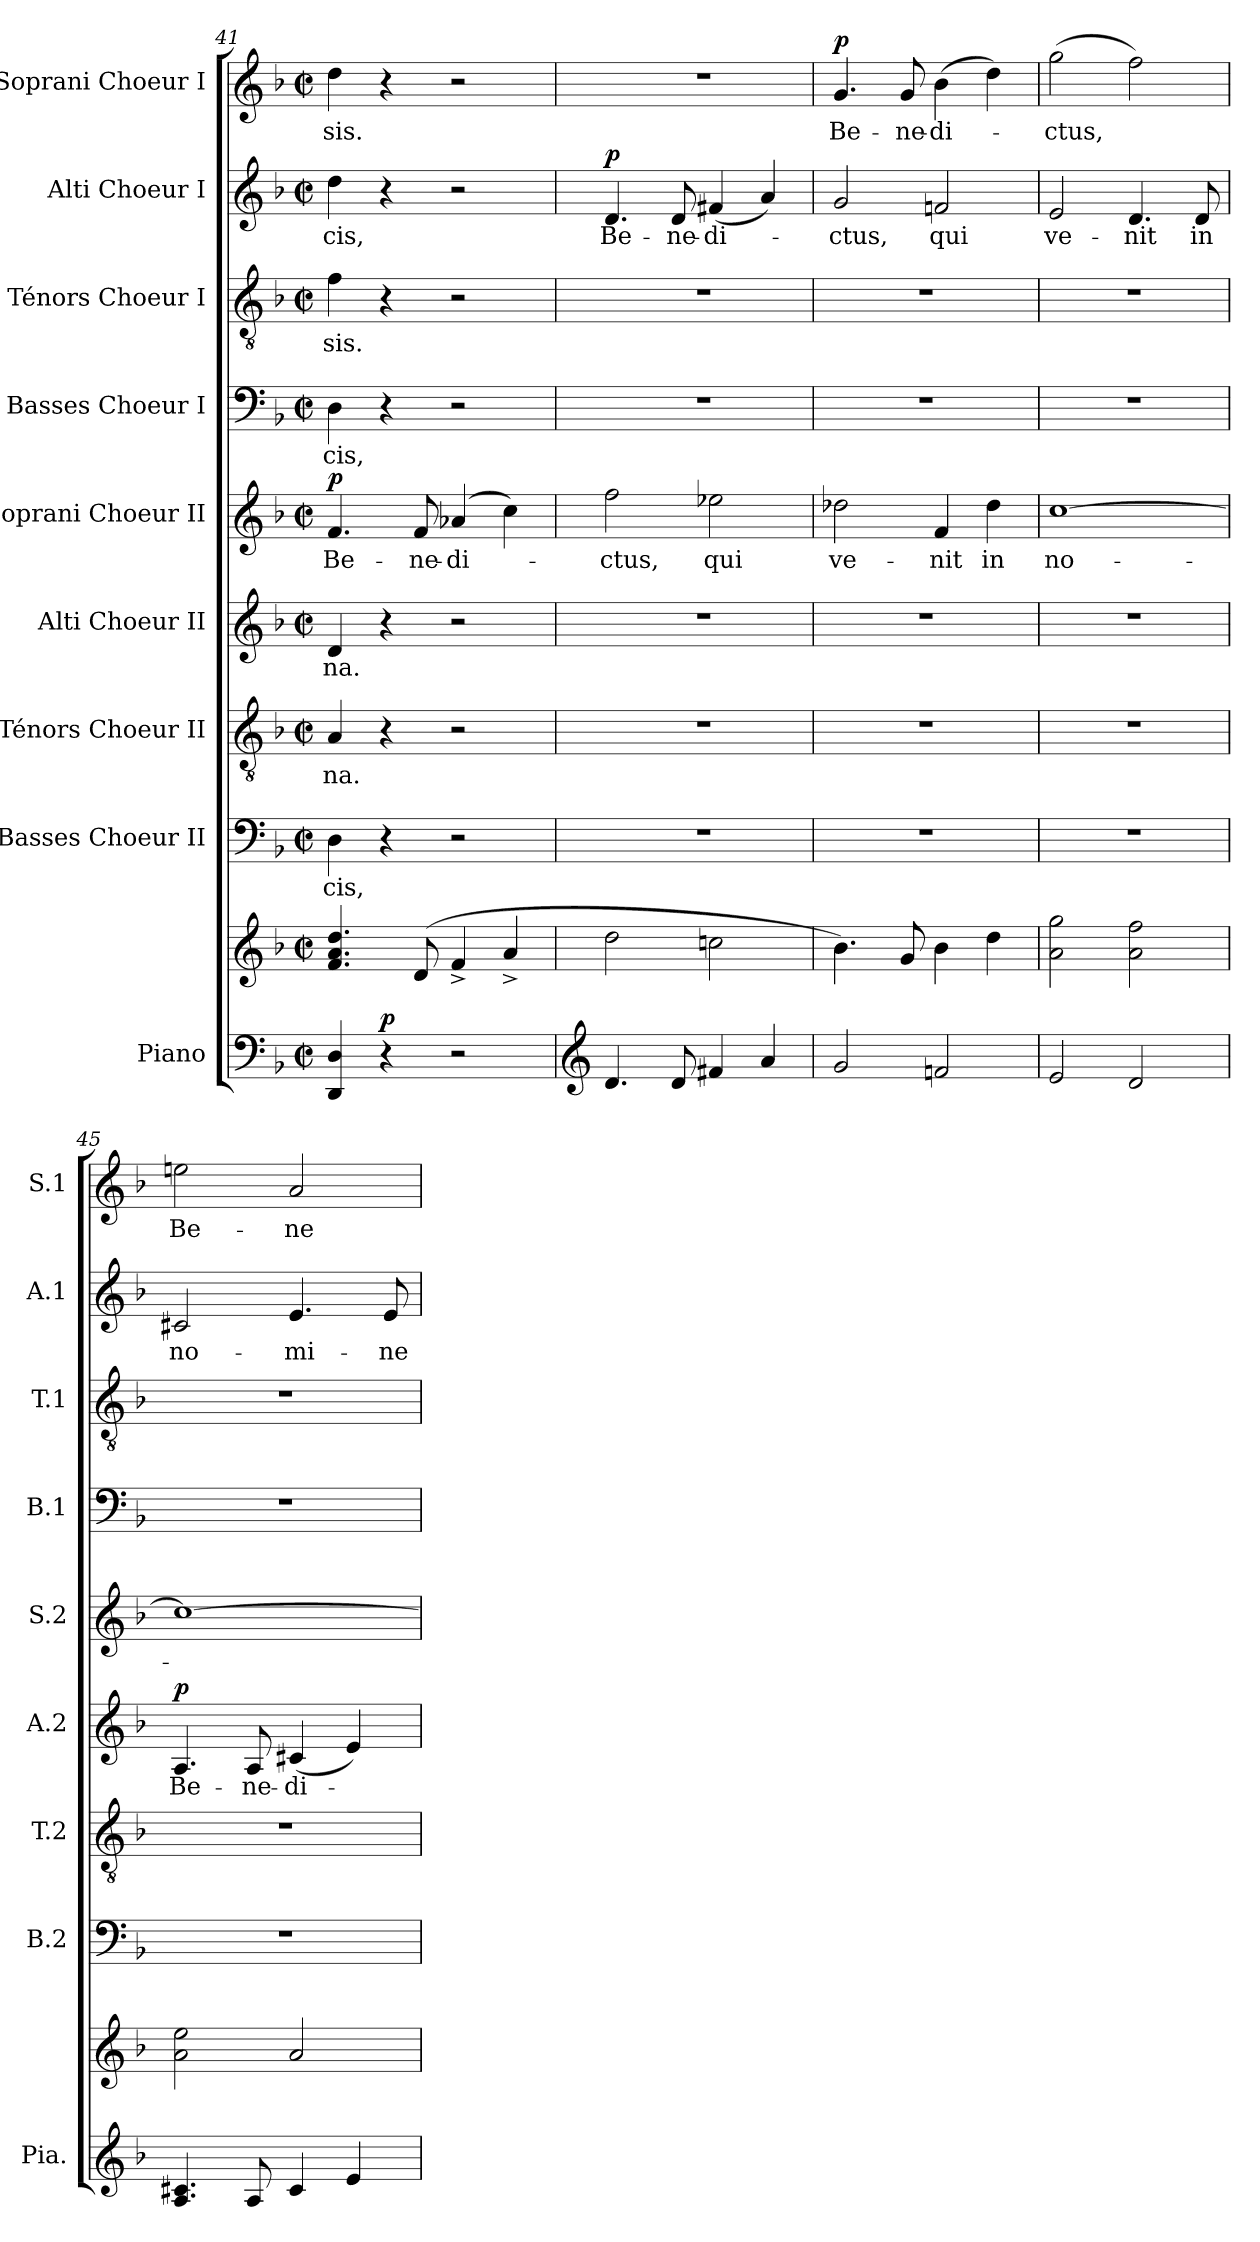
**kern	**kern	**dynam	**kern	**text	**kern	**text	**kern	**text	**dynam	**kern	**text	**dynam	**kern	**text	**kern	**text	**kern	**text	**dynam	**kern	**text	**dynam
*part9	*part9	*part9	*part8	*part8	*part7	*part7	*part6	*part6	*part6	*part5	*part5	*part5	*part4	*part4	*part3	*part3	*part2	*part2	*part2	*part1	*part1	*part1
*staff10	*staff9	*staff9/10	*staff8	*staff8	*staff7	*staff7	*staff6	*staff6	*staff6	*staff5	*staff5	*staff5	*staff4	*staff4	*staff3	*staff3	*staff2	*staff2	*staff2	*staff1	*staff1	*staff1
*I"Piano	*	*	*I"Basses Choeur II	*	*I"Ténors Choeur II	*	*I"Alti Choeur II	*	*	*I"Soprani Choeur II	*	*	*I"Basses Choeur I	*	*I"Ténors Choeur I	*	*I"Alti Choeur I	*	*	*I"Soprani Choeur I	*	*
*I'Pia.	*	*	*I'B.2	*	*I'T.2	*	*I'A.2	*	*	*I'S.2	*	*	*I'B.1	*	*I'T.1	*	*I'A.1	*	*	*I'S.1	*	*
*clefF4	*clefG2	*	*clefF4	*	*clefGv2	*	*clefG2	*	*	*clefG2	*	*	*clefF4	*	*clefGv2	*	*clefG2	*	*	*clefG2	*	*
*	*	*	*	*	*	*	*	*	*	*ITrd2c3	*	*	*	*	*	*	*	*	*	*	*	*
*k[b-]	*k[b-]	*	*k[b-]	*	*k[b-]	*	*k[b-]	*	*	*k[f#c#]	*	*	*k[b-]	*	*k[b-]	*	*k[b-]	*	*	*k[b-]	*	*
*M2/2	*M2/2	*	*M2/2	*	*M2/2	*	*M2/2	*	*	*M2/2	*	*	*M2/2	*	*M2/2	*	*M2/2	*	*	*M2/2	*	*
*met(c|)	*met(c|)	*	*met(c|)	*	*met(c|)	*	*met(c|)	*	*	*met(c|)	*	*	*met(c|)	*	*met(c|)	*	*met(c|)	*	*	*met(c|)	*	*
=41	=41	=41	=41	=41	=41	=41	=41	=41	=41	=41	=41	=41	=41	=41	=41	=41	=41	=41	=41	=41	=41	=41
!	!	!	!	!	!	!	!	!	!	!	!	!LO:DY:a	!	!	!	!	!	!	!	!	!	!
4DD/ 4D/	4.f/ 4.a/ 4.dd/	.	4D\	-cis,	4A/	-na.	4d/	-na.	.	4.di/	Be-	p	4D\	-cis,	4f\	-sis.	4dd\	-cis,	.	4ddi\	-sis.	.
!	!	!LO:DY:a=2	!	!	!	!	!	!	!	!	!	!	!	!	!	!	!	!	!	!	!	!
4r	.	p	4r	.	4r	.	4r	.	.	.	.	.	4r	.	4r	.	4r	.	.	4r	.	.
.	(8d/	.	.	.	.	.	.	.	.	8di/	-ne-	.	.	.	.	.	.	.	.	.	.	.
2r	4f^/	.	2r	.	2r	.	2r	.	.	(4fni/	-di-	.	2r	.	2r	.	2r	.	.	2r	.	.
.	4a^/	.	.	.	.	.	.	.	.	4ai\)	.	.	.	.	.	.	.	.	.	.	.	.
!!LO:PB:g=z
=42	=42	=42	=42	=42	=42	=42	=42	=42	=42	=42	=42	=42	=42	=42	=42	=42	=42	=42	=42	=42	=42	=42
*clefG2	*	*	*	*	*	*	*	*	*	*	*	*	*	*	*	*	*	*	*	*	*	*
!	!	!	!	!	!	!	!	!	!	!	!	!	!	!	!	!	!	!	!LO:DY:a	!	!	!
4.d/	2dd\	.	1r	.	1r	.	1r	.	.	2ddi\	-ctus,	.	1r	.	1r	.	4.d/	Be-	p	1r	.	.
8d/	.	.	.	.	.	.	.	.	.	.	.	.	.	.	.	.	8d/	-ne-	.	.	.	.
4f#X/	2ccn\	.	.	.	.	.	.	.	.	2ccni\	qui	.	.	.	.	.	(4f#X/	-di-	.	.	.	.
4a/	.	.	.	.	.	.	.	.	.	.	.	.	.	.	.	.	4a/)	.	.	.	.	.
=43	=43	=43	=43	=43	=43	=43	=43	=43	=43	=43	=43	=43	=43	=43	=43	=43	=43	=43	=43	=43	=43	=43
!	!	!	!	!	!	!	!	!	!	!	!	!	!	!	!	!	!	!	!	!	!	!LO:DY:a
2g/	4.b-\)	.	1r	.	1r	.	1r	.	.	2b-Xi\	ve-	.	1r	.	1r	.	2g/	-ctus,	.	4.gi/	Be-	p
.	8g/	.	.	.	.	.	.	.	.	.	.	.	.	.	.	.	.	.	.	8gi/	-ne-	.
2fn/	4b-\	.	.	.	.	.	.	.	.	4di/	-nit	.	.	.	.	.	2fn/	qui	.	(4b-i\	-di-	.
.	4dd\	.	.	.	.	.	.	.	.	4b-i\	in	.	.	.	.	.	.	.	.	4ddi\)	.	.
=44	=44	=44	=44	=44	=44	=44	=44	=44	=44	=44	=44	=44	=44	=44	=44	=44	=44	=44	=44	=44	=44	=44
2e/	2a\ 2gg\	.	1r	.	1r	.	1r	.	.	[1ai	no-	.	1r	.	1r	.	2e/	ve-	.	(2ggi\	-ctus,	.
2d/	2a\ 2ff\	.	.	.	.	.	.	.	.	.	.	.	.	.	.	.	4.d/	-nit	.	2ffi\)	.	.
.	.	.	.	.	.	.	.	.	.	.	.	.	.	.	.	.	8d/	in	.	.	.	.
=45	=45	=45	=45	=45	=45	=45	=45	=45	=45	=45	=45	=45	=45	=45	=45	=45	=45	=45	=45	=45	=45	=45
!	!	!	!	!	!	!	!	!	!LO:DY:a	!	!	!	!	!	!	!	!	!	!	!	!	!
4.A/ 4.c#X/	2a\ 2ee\	.	1r	.	1r	.	4.A/	Be-	p	1ai_	.	.	1r	.	1r	.	2c#X/	no-	.	2eeni\	Be-	.
8A/	.	.	.	.	.	.	8A/	-ne-	.	.	.	.	.	.	.	.	.	.	.	.	.	.
4c#/	2a/	.	.	.	.	.	(4c#X/	-di-	.	.	.	.	.	.	.	.	4.e/	-mi-	.	2ai/	-ne-	.
4e/	.	.	.	.	.	.	4e/)	.	.	.	.	.	.	.	.	.	.	.	.	.	.	.
.	.	.	.	.	.	.	.	.	.	.	.	.	.	.	.	.	8e/	-ne	.	.	.	.
=	=	=	=	=	=	=	=	=	=	=	=	=	=	=	=	=	=	=	=	=	=	=
*-	*-	*-	*-	*-	*-	*-	*-	*-	*-	*-	*-	*-	*-	*-	*-	*-	*-	*-	*-	*-	*-	*-
